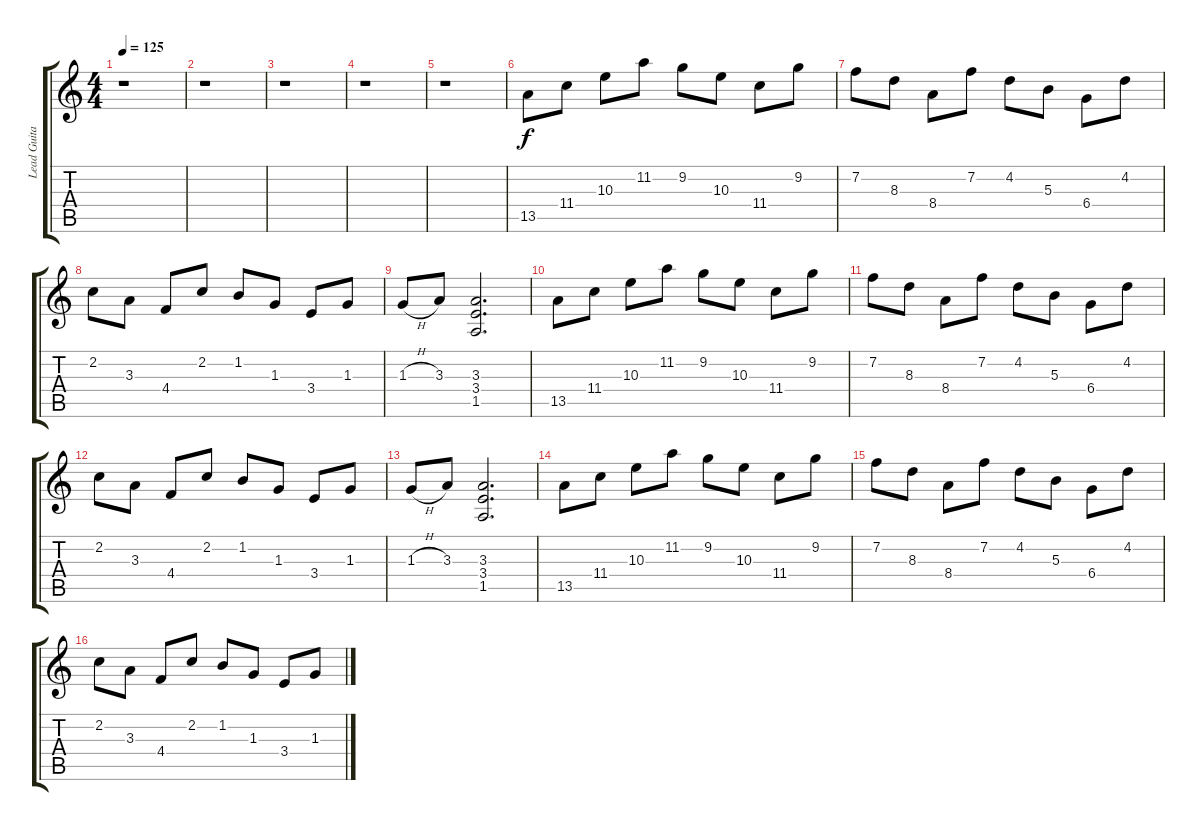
\track ("Lead Guitar" "Lead Guita") {instrument distortionguitar}
\staff {score tabs}
\tuning (Eb4 Bb3 Gb3 Db3 Ab2 Eb2) {hide}
\ts (4 4)
\tempo 125
\clef g2
\ks c
r.1{dy f} |
r.1 |
r.1 |
r.1 |
r.1 |
13.5.8 11.4.8 10.3.8 11.2.8 9.2.8 10.3.8 11.4.8 9.2.8 |
7.2.8 8.3.8 8.4.8 7.2.8 4.2.8 5.3.8 6.4.8 4.2.8 |
2.2.8 3.3.8 4.4.8 2.2.8 1.2.8 1.3.8 3.4.8 1.3.8 |
1.3{h}.8 3.3.8 (3.3 3.4 1.5).2{d} |
13.5.8 11.4.8 10.3.8 11.2.8 9.2.8 10.3.8 11.4.8 9.2.8 |
7.2.8 8.3.8 8.4.8 7.2.8 4.2.8 5.3.8 6.4.8 4.2.8 |
2.2.8 3.3.8 4.4.8 2.2.8 1.2.8 1.3.8 3.4.8 1.3.8 |
1.3{h}.8 3.3.8 (3.3 3.4 1.5).2{d} |
13.5.8 11.4.8 10.3.8 11.2.8 9.2.8 10.3.8 11.4.8 9.2.8 |
7.2.8 8.3.8 8.4.8 7.2.8 4.2.8 5.3.8 6.4.8 4.2.8 |
2.2.8 3.3.8 4.4.8 2.2.8 1.2.8 1.3.8 3.4.8 1.3.8
